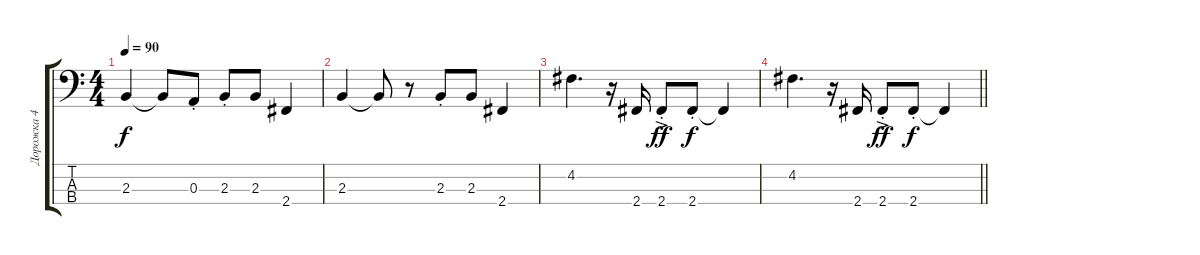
\track ("Дорожка 4" "Дорожка 4") {instrument electricbassfinger}
\staff {score tabs}
\tuning (G2 D2 A1 E1) {hide}
\ts (4 4)
\tempo 90
\clef f4
\ks c
2.3.4{dy f} 2.3{t}.8 0.3{st}.8 2.3{st}.8 2.3.8 2.4.4 |
2.3.4 2.3{t}.8 r.8 2.3{st}.8 2.3.8 2.4.4 |
4.2.4{d} r.16 2.4.16 2.4{ac st}.8{dy ff} 2.4{st}.8{dy f} 2.4{t}.4 |
\barLineRight lightlight
4.2.4{d} r.16 2.4.16 2.4{ac st}.8{dy ff} 2.4{st}.8{dy f} 2.4{t}.4
